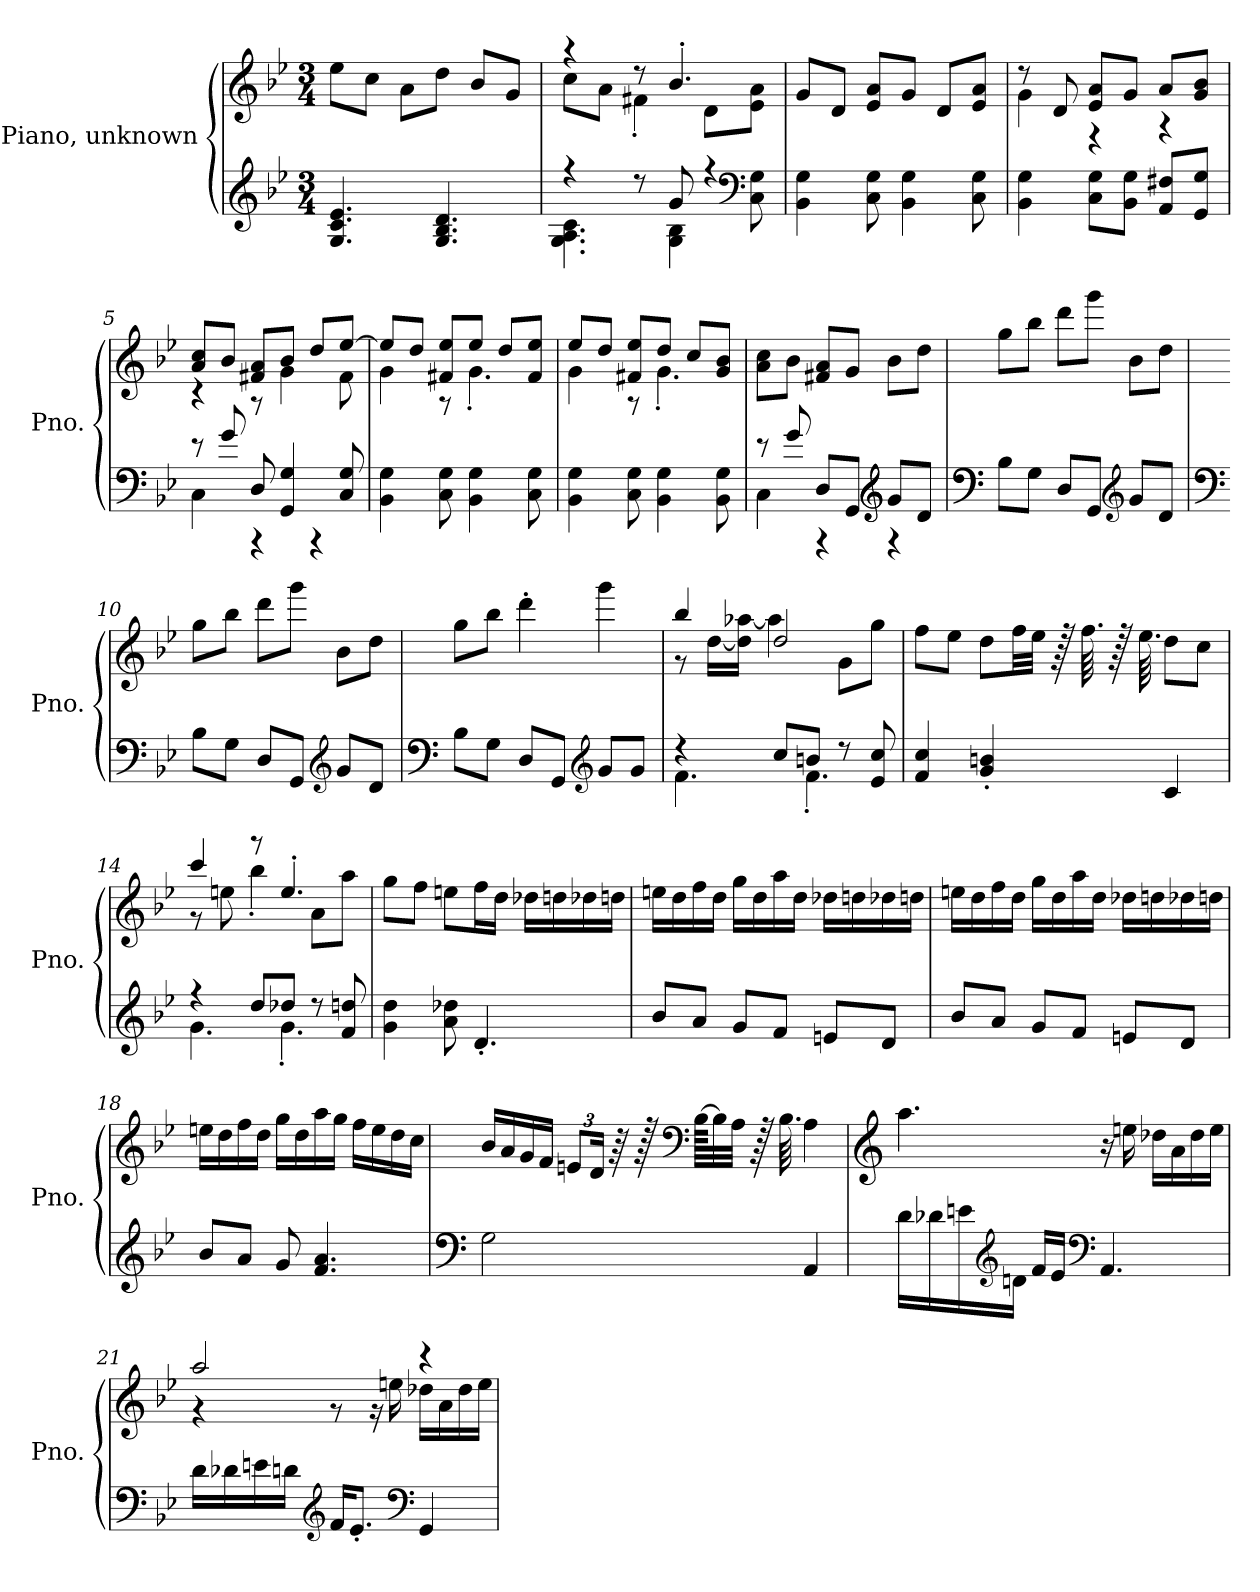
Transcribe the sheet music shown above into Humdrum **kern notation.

**kern	**kern
*part1	*part1
*staff2	*staff1
*I"Piano, unknown	*
*I'Pno.	*
*clefG2	*clefG2
*k[b-e-]	*k[b-e-]
*M3/4	*M3/4
*MM130	*MM130
=1	=1
4.G/ 4.c/ 4.e-/	8ee-\L
.	8cc\J
.	8a\L
4.G/ 4.B-/ 4.d/	8dd\J
.	8b-/L
.	8g/J
=2	=2
*^	*^
4r	4.G\ 4.A\ 4.c\	4r	8cc\L
.	.	.	8a\J
8r	.	8r	4f#X'\
8g/	4G\ 4B-\	4.b-'/	.
4r	.	.	8d\L
*clefF4	*	*	*
.	8C\ 8G\	.	8e-\ 8a\J
*v	*v	*	*
*	*v	*v
=3	=3
4BB-\ 4G\	8g/L
.	8d/J
8C\ 8G\	8e-/ 8a/L
4BB-\ 4G\	8g/J
.	8d/L
8C\ 8G\	8e-/ 8a/J
=4	=4
*	*^
4BB-\ 4G\	8r	4g\
.	8d/	.
8C\ 8G\L	8e-/ 8a/L	4r
8BB-\ 8G\J	8g/J	.
8AA/ 8F#X/L	8a/L	4r
8GG/ 8G/J	8g/ 8b-/J	.
=5	=5	=5
*^	*	*
8r	4C\	8a/ 8cc/L	4r
8g/	.	8b-/J	.
8D/	4r	8f#X/ 8a/L	8r
4GG/ 4G/	.	8b-/J	4g\
.	4r	8dd/L	.
8C/ 8G/	.	[8ee-/J	8f#\
*v	*v	*	*
!!LO:LB:g=z	!!
=6	=6	=6
4BB-\ 4G\	8ee-/L]	4g\
.	8dd/J	.
8C\ 8G\	8f#X/ 8ee-/L	8r
4BB-\ 4G\	8ee-/J	4.g'\
.	8dd/L	.
8C\ 8G\	8f#/ 8ee-/J	.
=7	=7	=7
4BB-\ 4G\	8ee-/L	4g\
.	8dd/J	.
8C\ 8G\	8f#X/ 8ee-/L	8r
4BB-\ 4G\	8dd/J	4.g'\
.	8cc/L	.
8BB-\ 8G\	8g/ 8b-/J	.
*	*v	*v
=8	=8
*^	*
8r	4C\	8a\ 8cc\L
8g/	.	8b-\J
8D/L	4r	8f#X/ 8a/L
8GG/J	.	8g/J
*clefG2	*	*
8g/L	4r	8b-\L
8d/J	.	8dd\J
*v	*v	*
=9	=9
*clefF4	*
8B-\L	8gg\L
8G\J	8bb-\J
8D/L	8ddd\L
8GG/J	8ggg\J
*clefG2	*
8g/L	8b-\L
8d/J	8dd\J
!!LO:LB:g=z
=10	=10
*clefF4	*
8B-\L	8gg\L
8G\J	8bb-\J
8D/L	8ddd\L
8GG/J	8ggg\J
*clefG2	*
8g/L	8b-\L
8d/J	8dd\J
=11	=11
*clefF4	*
8B-\L	8gg\L
8G\J	8bb-\J
8D/L	4ddd'\
8GG/J	.
*clefG2	*
8g/L	4ggg\
8g/J	.
=12	=12
*^	*^
4r	4.f\	4bb-/	8r
.	.	.	[16dd\LL
.	.	.	16dd\] [16aa-X\JJ
8cc/L	.	2dd/	4aa-\]
8bn/J	4.f'\	.	.
8r	.	.	8g\L
8e-/ 8cc/	.	.	8gg\J
*v	*v	*	*
*	*v	*v
=13	=13
4f/ 4cc/	8ff\L
.	8ee-\J
4g/' 4bn/'	8dd\L
.	32ff\LL
.	32ee-\JJJ
.	128r
.	64.ff\
.	128r
.	64.ee-\
4c/	8dd\L
.	8cc\J
!!LO:LB:g=z
=14	=14
*^	*^
4r	4.g\	4ccc/	8r
.	.	.	8een\
8dd/L	.	8r	4bb-'\
8dd-X/J	4.g'\	4.ee'/	.
8r	.	.	8a\L
8f/ 8ddn/	.	.	8aa\J
*v	*v	*	*
*	*v	*v
=15	=15
4g\ 4dd\	8gg\L
.	8ff\J
8a\ 8dd-X\	8een\L
4.d'/	16ff\L
.	16dd\JJ
.	16dd-X\LL
.	16ddn\
.	16dd-X\
.	16ddn\JJ
=16	=16
8b-/L	16een\LL
.	16dd\
8a/J	16ff\
.	16dd\JJ
8g/L	16gg\LL
.	16dd\
8f/J	16aa\
.	16dd\JJ
8en/L	16dd-X\LL
.	16ddn\
8d/J	16dd-X\
.	16ddn\JJ
!!LO:LB:g=z
=17	=17
8b-/L	16een\LL
.	16dd\
8a/J	16ff\
.	16dd\JJ
8g/L	16gg\LL
.	16dd\
8f/J	16aa\
.	16dd\JJ
8en/L	16dd-X\LL
.	16ddn\
8d/J	16dd-X\
.	16ddn\JJ
=18	=18
8b-/L	16een\LL
.	16dd\
8a/J	16ff\
.	16dd\JJ
8g/	16gg\LL
.	16dd\
4.f/ 4.a/	16aa\
.	16gg\JJ
.	16ff\LL
.	16ee\
.	16dd\
.	16cc\JJ
!!LO:LB:g=z
=19	=19
*clefF4	*
2G\	16b-/LL
.	16a/
.	16g/
.	16f/JJ
*	*Xbrackettup
.	12en/L
.	24d/Jk
.	64r
.	128r
*	*clefF4
.	[128B-\KKLLL
.	32B-\]
.	32A\JJJ
.	128r
.	64.B-\
4AA/	4A\
=20	=20
*	*clefG2
16d\LL	4.aa\
16d-X\	.
16en\	.
*clefG2	*
16dn\JJ	.
16f/LL	.
16e/JJ	.
*clefF4	*
4.AA/	16r
.	16een\
.	16dd-X\LL
.	16a\
.	16dd-\
.	16ee\JJ
!!LO:PB:g=z
=21	=21
*	*^
16d\LL	2aa/	4r
16d-X\	.	.
16en\	.	.
16dn\JJ	.	.
*clefG2	*	*
16f/KL	.	8r
8.e'/J	.	.
.	.	16r
.	.	16een\
*clefF4	*	*
4GG/	4r	16dd-X\LL
.	.	16a\
.	.	16dd-\
.	.	16ee\JJ
*	*v	*v
=	=
*-	*-
